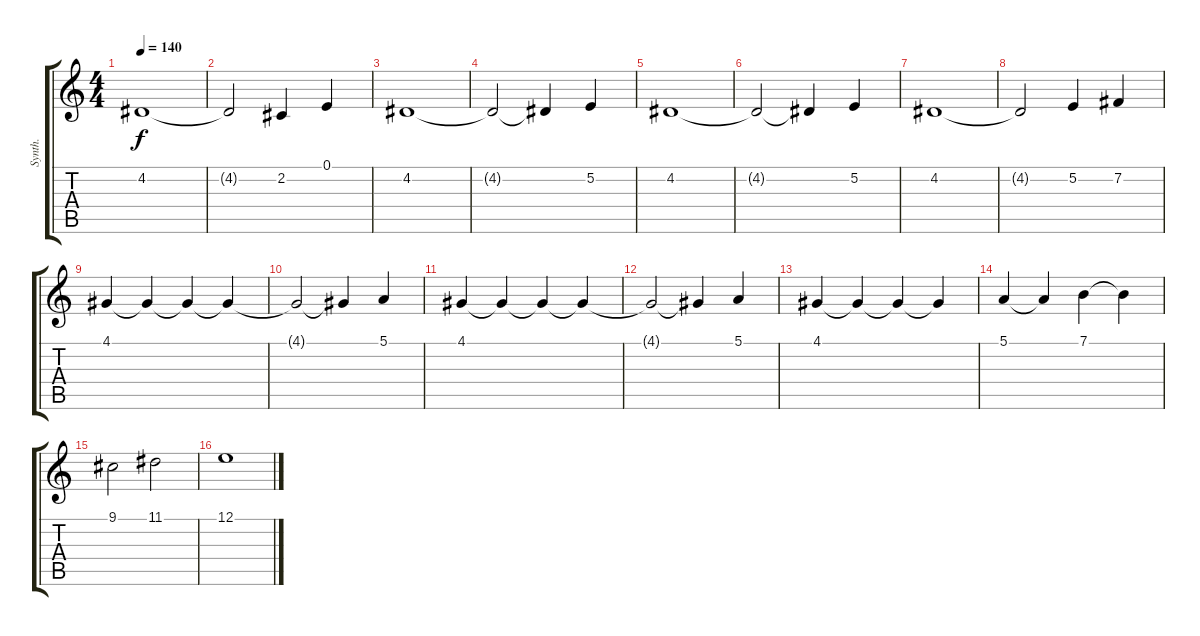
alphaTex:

\track ("Synth." "Synth.") {instrument pad4choir}
\staff {score tabs}
\tuning (E4 B3 G3 D3 A2 E2) {hide}
\ts (4 4)
\tempo 140
\clef g2
\ks c
4.2.1{dy f} |
4.2{t}.2 2.2.4 0.1.4 |
4.2.1 |
4.2{t}.2 4.2{t}.4 5.2.4 |
4.2.1 |
4.2{t}.2 4.2{t}.4 5.2.4 |
4.2.1 |
4.2{t}.2 5.2.4 7.2.4 |
4.1.4 4.1{t}.4 4.1{t}.4 4.1{t}.4 |
4.1{t}.2 4.1{t}.4 5.1.4 |
4.1.4 4.1{t}.4 4.1{t}.4 4.1{t}.4 |
4.1{t}.2 4.1{t}.4 5.1.4 |
4.1.4 4.1{t}.4 4.1{t}.4 4.1{t}.4 |
5.1.4 5.1{t}.4 7.1.4 7.1{t}.4 |
9.1.2 11.1.2 |
12.1.1
